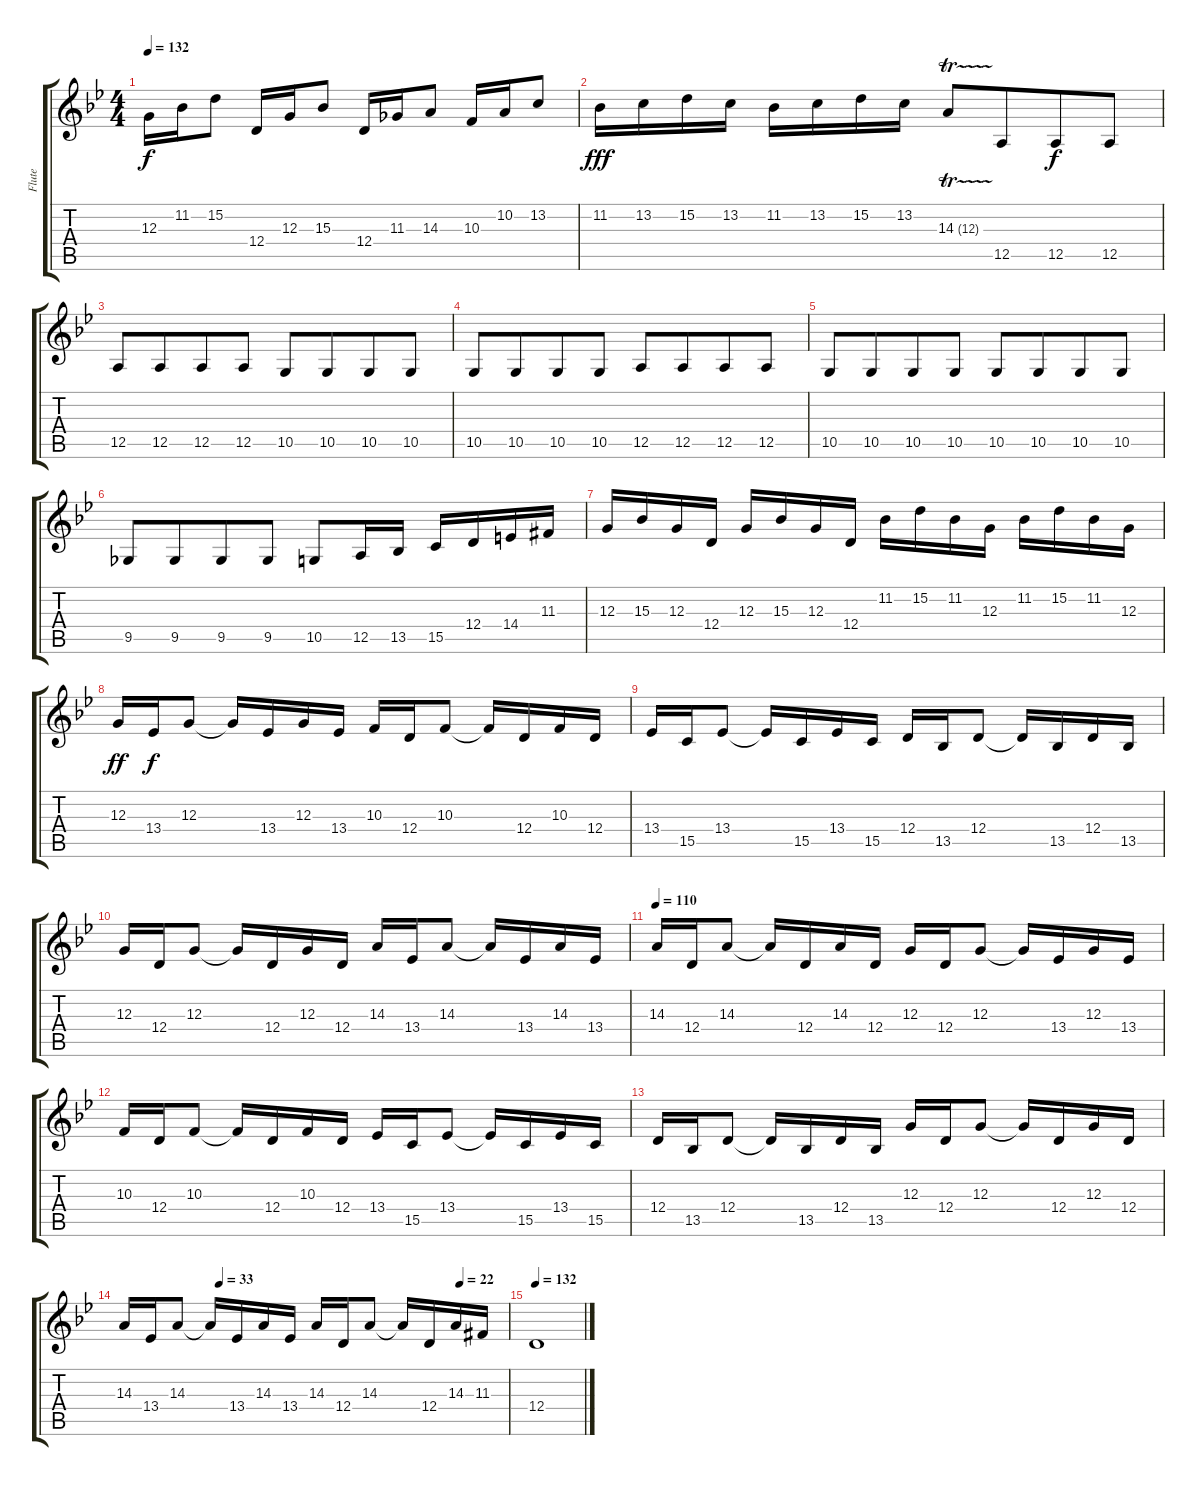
\track ("Flute" "Flute") {instrument flute}
\staff {score tabs}
\tuning (E4 B3 G3 D3 A2 E2) {hide}
\ts (4 4)
\tempo 132
\clef g2
\ks gminor
12.3.16{dy f} 11.2.16 15.2.8 12.4.16 12.3.16 15.3.8 12.4.16 11.3.16 14.3.8 10.3.16 10.2.16 13.2.8 |
11.2.16{dy fff} 13.2.16 15.2.16 13.2.16 11.2.16 13.2.16 15.2.16 13.2.16 14.3{tr (12 32)}.8 12.5.8{beam merge} 12.5.8{dy f} 12.5.8 |
12.5.8 12.5.8{beam merge} 12.5.8 12.5.8{beam split} 10.5.8 10.5.8{beam merge} 10.5.8 10.5.8 |
10.5.8 10.5.8{beam merge} 10.5.8 10.5.8 12.5.8 12.5.8{beam merge} 12.5.8 12.5.8 |
10.5.8 10.5.8{beam merge} 10.5.8 10.5.8{beam split} 10.5.8 10.5.8{beam merge} 10.5.8 10.5.8 |
9.5.8 9.5.8{beam merge} 9.5.8 9.5.8 10.5.8 12.5.16 13.5.16 15.5.16 12.4.16 14.4.16 11.3{acc #}.16 |
12.3.16 15.3.16 12.3.16 12.4.16 12.3.16 15.3.16 12.3.16 12.4.16 11.2.16 15.2.16 11.2.16 12.3.16 11.2.16 15.2.16 11.2.16 12.3.16 |
12.3.16{dy ff} 13.4.16{dy f} 12.3.8 12.3{t}.16 13.4.16 12.3.16 13.4.16 10.3.16 12.4.16 10.3.8 10.3{t}.16 12.4.16 10.3.16 12.4.16 |
13.4.16 15.5.16 13.4.8 13.4{t}.16 15.5.16 13.4.16 15.5.16 12.4.16 13.5.16 12.4.8 12.4{t}.16 13.5.16 12.4.16 13.5.16 |
12.3.16 12.4.16 12.3.8 12.3{t}.16 12.4.16 12.3.16 12.4.16 14.3.16 13.4.16 14.3.8 14.3{t}.16 13.4.16 14.3.16 13.4.16 |
\tempo 110
14.3.16 12.4.16 14.3.8 14.3{t}.16 12.4.16 14.3.16 12.4.16 12.3.16 12.4.16 12.3.8 12.3{t}.16 13.4.16 12.3.16 13.4.16 |
10.3.16 12.4.16 10.3.8 10.3{t}.16 12.4.16 10.3.16 12.4.16 13.4.16 15.5.16 13.4.8 13.4{t}.16 15.5.16 13.4.16 15.5.16 |
12.4.16 13.5.16 12.4.8 12.4{t}.16 13.5.16 12.4.16 13.5.16 12.3.16 12.4.16 12.3.8 12.3{t}.16 12.4.16 12.3.16 12.4.16 |
\tempo (33 0.25)
\tempo (22 0.875)
14.3.16 13.4.16 14.3.8 14.3{t}.16 13.4.16 14.3.16 13.4.16 14.3.16 12.4.16 14.3.8 14.3{t}.16 12.4.16 14.3.16 11.3{acc #}.16 |
\tempo 132
12.4.1{volume 2}
